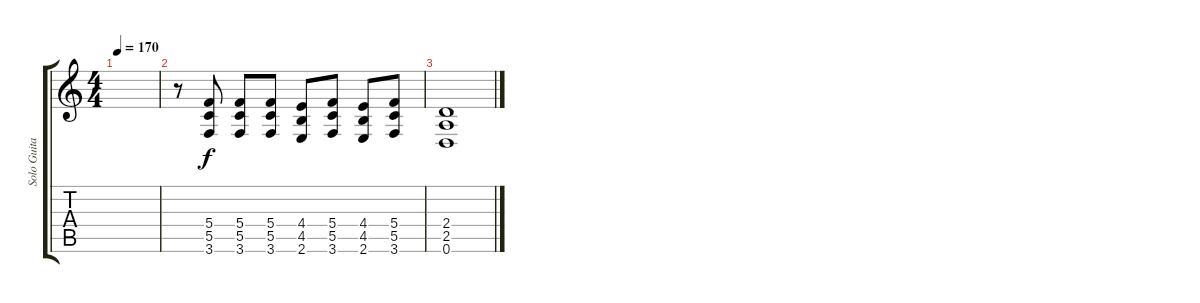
\track ("Solo Guitar" "Solo Guita") {instrument distortionguitar}
\staff {score tabs}
\tuning (D4 A3 F3 C3 G2 D2) {hide}
\ts (4 4)
\tempo 170
\clef g2
\ks c
|
r.8 (5.4 5.5 3.6).8 (5.4 5.5 3.6).8 (5.4 5.5 3.6).8 (4.4 4.5 2.6).8 (5.4 5.5 3.6).8 (4.4 4.5 2.6).8 (5.4 5.5 3.6).8 |
(2.4 2.5 0.6).1
